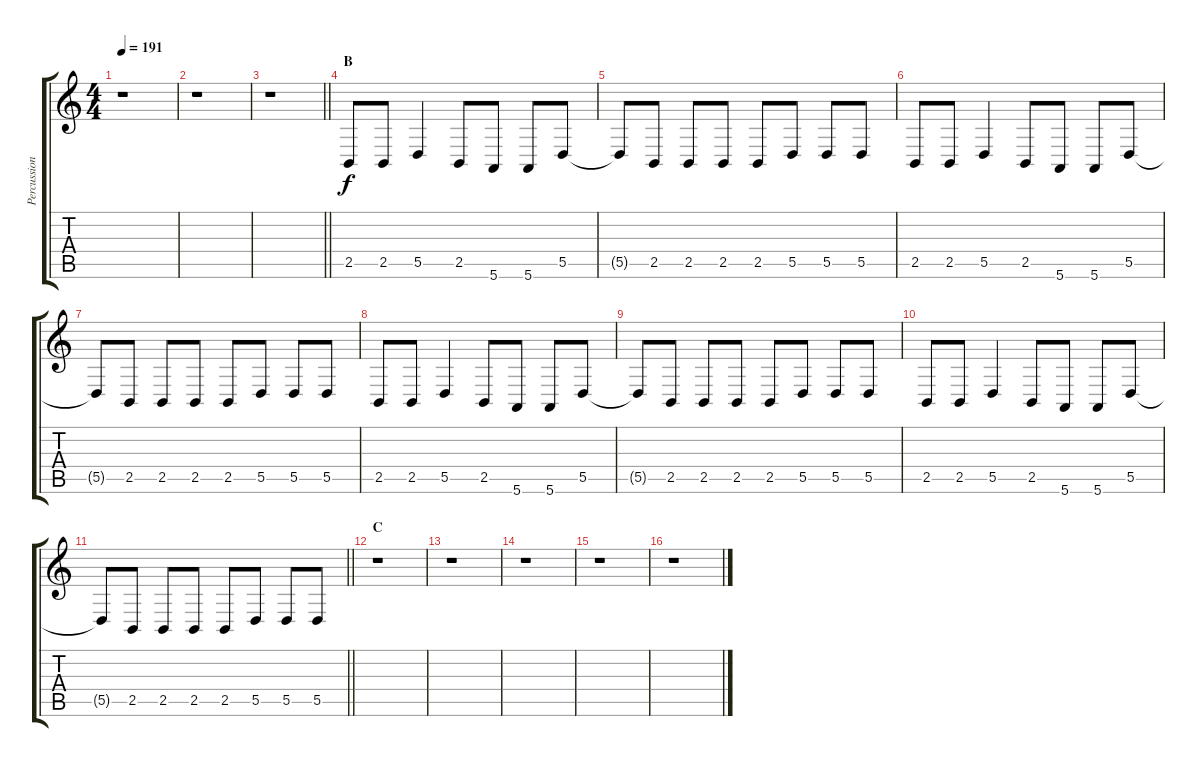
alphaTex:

\track ("Percussion II" "Percussion") {instrument synthdrum}
\staff {score tabs}
\tuning (E4 B3 G3 D3 A2 E2) {hide}
\ts (4 4)
\tempo 191
\clef g2
\ks c
r.1{dy f} |
r.1 |
\barLineRight lightlight
r.1 |
\section ("" "B")
2.5.8 2.5.8 5.5.4 2.5.8 5.6.8 5.6.8 5.5.8 |
5.5{t}.8 2.5.8 2.5.8 2.5.8 2.5.8 5.5.8 5.5.8 5.5.8 |
2.5.8 2.5.8 5.5.4 2.5.8 5.6.8 5.6.8 5.5.8 |
5.5{t}.8 2.5.8 2.5.8 2.5.8 2.5.8 5.5.8 5.5.8 5.5.8 |
2.5.8 2.5.8 5.5.4 2.5.8 5.6.8 5.6.8 5.5.8 |
5.5{t}.8 2.5.8 2.5.8 2.5.8 2.5.8 5.5.8 5.5.8 5.5.8 |
2.5.8 2.5.8 5.5.4 2.5.8 5.6.8 5.6.8 5.5.8 |
\barLineRight lightlight
5.5{t}.8 2.5.8 2.5.8 2.5.8 2.5.8 5.5.8 5.5.8 5.5.8 |
\section ("" "C")
r.1 |
r.1 |
r.1 |
r.1 |
r.1
